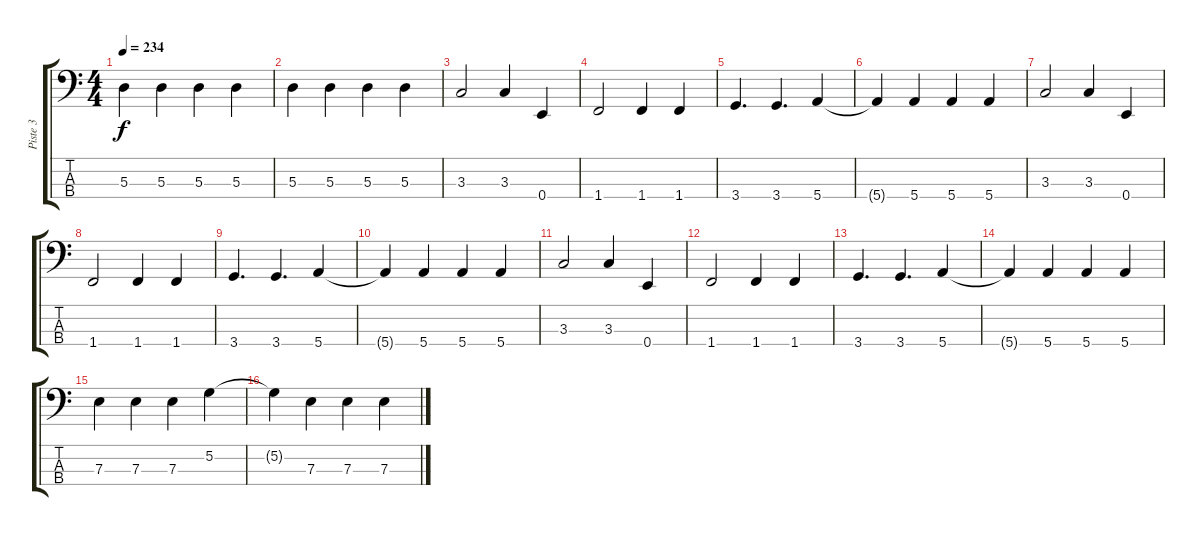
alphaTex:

\track ("Piste 3" "Piste 3") {instrument electricbasspick}
\staff {score tabs}
\tuning (G2 D2 A1 E1) {hide}
\ts (4 4)
\tempo 234
\clef f4
\ks c
5.3.4{dy f} 5.3.4 5.3.4 5.3.4 |
5.3.4 5.3.4 5.3.4 5.3.4 |
3.3.2 3.3.4 0.4.4 |
1.4.2 1.4.4 1.4.4 |
3.4.4{d} 3.4.4{d} 5.4.4 |
5.4{t}.4 5.4.4 5.4.4 5.4.4 |
3.3.2 3.3.4 0.4.4 |
1.4.2 1.4.4 1.4.4 |
3.4.4{d} 3.4.4{d} 5.4.4 |
5.4{t}.4 5.4.4 5.4.4 5.4.4 |
3.3.2 3.3.4 0.4.4 |
1.4.2 1.4.4 1.4.4 |
3.4.4{d} 3.4.4{d} 5.4.4 |
5.4{t}.4 5.4.4 5.4.4 5.4.4 |
7.3.4 7.3.4 7.3.4 5.2.4 |
5.2{t}.4 7.3.4 7.3.4 7.3.4
